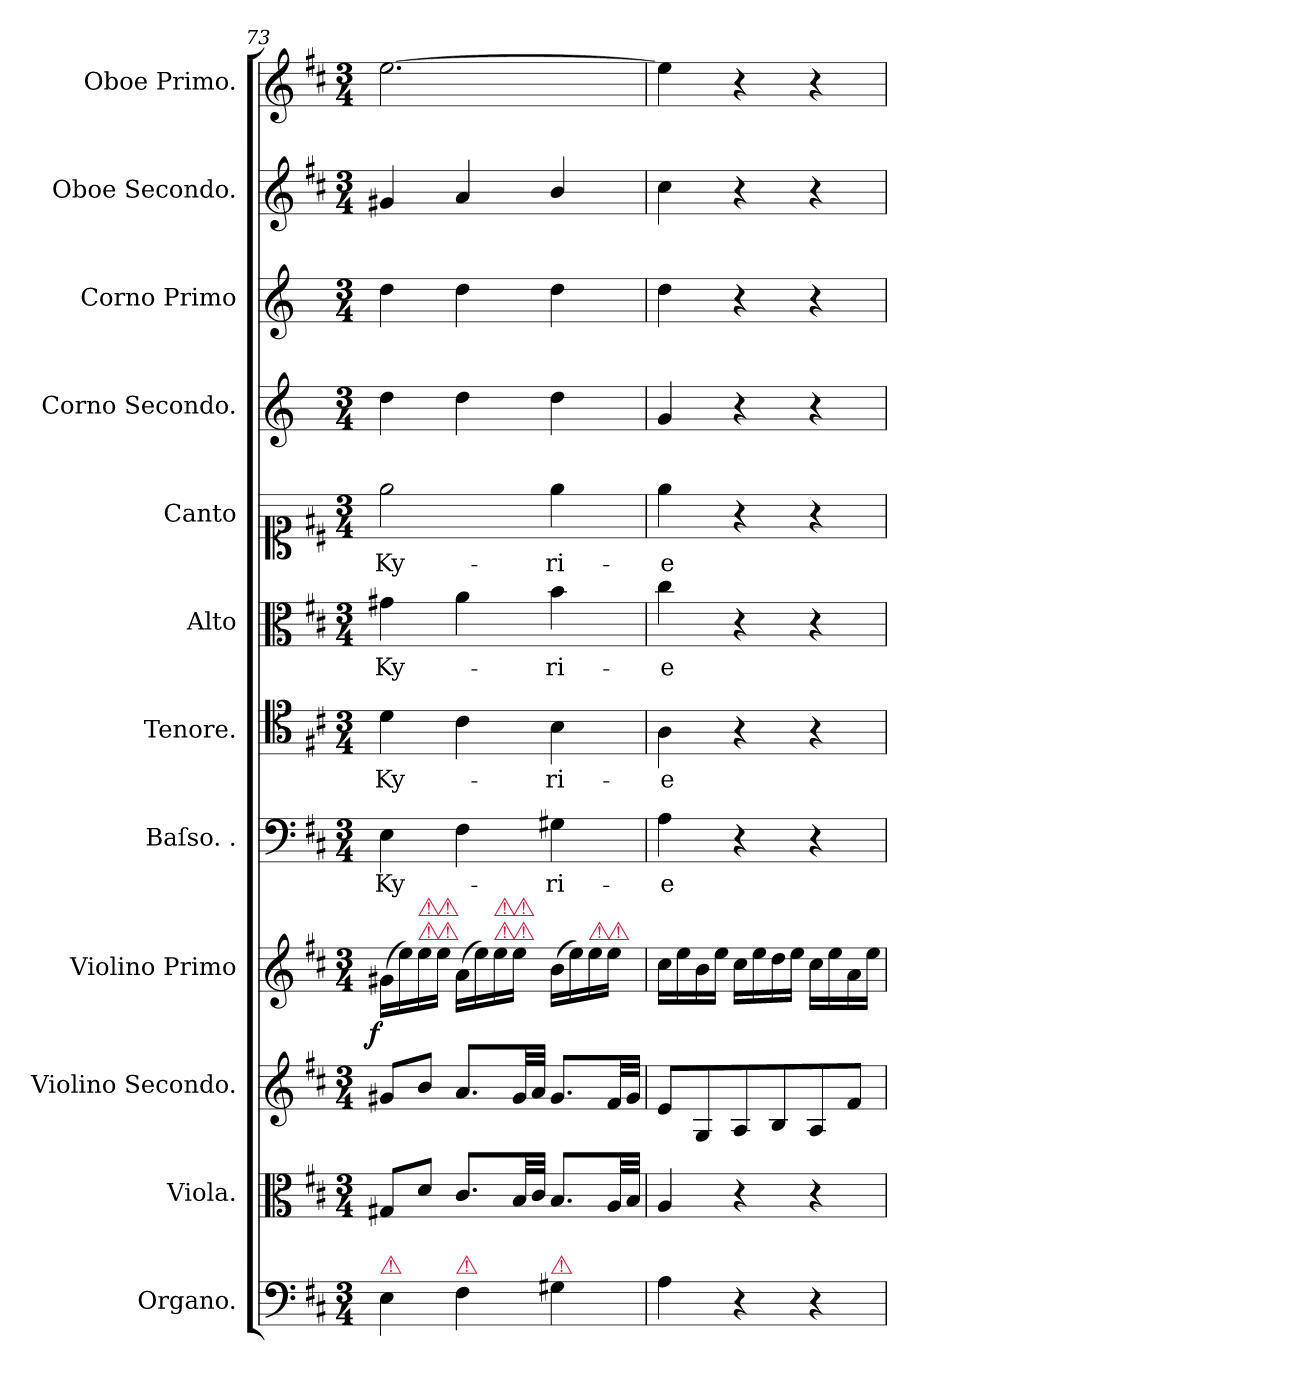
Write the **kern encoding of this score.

**kern	**kern	**kern	**kern	**dynam	**kern	**text	**kern	**text	**kern	**text	**kern	**text	**kern	**kern	**kern	**kern
*part12	*part11	*part10	*part9	*part9	*part8	*part8	*part7	*part7	*part6	*part6	*part5	*part5	*part4	*part3	*part2	*part1
*staff12	*staff11	*staff10	*staff9	*staff9	*staff8	*staff8	*staff7	*staff7	*staff6	*staff6	*staff5	*staff5	*staff4	*staff3	*staff2	*staff1
*I"Organo.	*I"Viola.	*I"Violino Secondo.	*I"Violino Primo	*	*I"Baſso. .	*	*I"Tenore.	*	*I"Alto	*	*I"Canto	*	*I"Corno Secondo.	*I"Corno Primo	*I"Oboe Secondo.	*I"Oboe Primo.
*I'org	*I'vla	*I'vl 2	*I'vl 1	*	*I'B	*	*I'T	*	*I'A	*	*	*	*I'cor 2	*I'cor 1	*I'ob 2	*I'ob 1
*clefF4	*clefC3	*clefG2	*clefG2	*	*clefF4	*	*clefC4	*	*clefC3	*	*clefC1	*	*clefG2	*clefG2	*clefG2	*clefG2
*	*	*	*	*	*	*	*	*	*	*	*	*	*ITrd6c10	*ITrd6c10	*	*
*k[f#c#]	*k[f#c#]	*k[f#c#]	*k[f#c#]	*	*k[f#c#]	*	*k[f#c#]	*	*k[f#c#]	*	*k[f#c#]	*	*k[f#c#]	*k[f#c#]	*k[f#c#]	*k[f#c#]
*M3/4	*M3/4	*M3/4	*M3/4	*	*M3/4	*	*M3/4	*	*M3/4	*	*M3/4	*	*M3/4	*M3/4	*M3/4	*M3/4
=73	=73	=73	=73	=73	=73	=73	=73	=73	=73	=73	=73	=73	=73	=73	=73	=73
!LO:TX:a:color=crimson:t=⚠	!	!	!	!	!	!	!	!	!	!	!	!	!	!	!	!
!	!	!	!	!LO:DY:b:rj	!	!	!	!	!	!	!	!	!	!	!	!
4E\	8G#X/L	8g#X/L	(>16g#X\LL	f	4E\	Ky-	4d\	Ky-	4g#X\	Ky-	2ee\	Ky-	4e\	4e\	4g#X/	[2.ee\
.	.	.	16ee\)	.	.	.	.	.	.	.	.	.	.	.	.	.
!	!	!	!LO:TX:a:color=crimson:t=⚠	!	!	!	!	!	!	!	!	!	!	!	!	!
!	!	!	!LO:TX:a:color=crimson:t=⚠	!	!	!	!	!	!	!	!	!	!	!	!	!
.	8d/J	8b/J	16ee\	.	.	.	.	.	.	.	.	.	.	.	.	.
!	!	!	!LO:TX:a:color=crimson:t=⚠	!	!	!	!	!	!	!	!	!	!	!	!	!
!	!	!	!LO:TX:a:color=crimson:t=⚠	!	!	!	!	!	!	!	!	!	!	!	!	!
.	.	.	16ee\JJ	.	.	.	.	.	.	.	.	.	.	.	.	.
!LO:TX:a:color=crimson:t=⚠	!	!	!	!	!	!	!	!	!	!	!	!	!	!	!	!
4F#\	8.c#/L	8.a/L	(>16a\LL	.	4F#\	.	4c#\	.	4a\	.	.	.	4e\	4e\	4a/	.
.	.	.	16ee\)	.	.	.	.	.	.	.	.	.	.	.	.	.
!	!	!	!LO:TX:a:color=crimson:t=⚠	!	!	!	!	!	!	!	!	!	!	!	!	!
!	!	!	!LO:TX:a:color=crimson:t=⚠	!	!	!	!	!	!	!	!	!	!	!	!	!
.	.	.	16ee\	.	.	.	.	.	.	.	.	.	.	.	.	.
!	!	!	!LO:TX:a:color=crimson:t=⚠	!	!	!	!	!	!	!	!	!	!	!	!	!
!	!	!	!LO:TX:a:color=crimson:t=⚠	!	!	!	!	!	!	!	!	!	!	!	!	!
.	32B/LL	32g#/LL	16ee\JJ	.	.	.	.	.	.	.	.	.	.	.	.	.
.	32c#/JJJ	32a/JJJ	.	.	.	.	.	.	.	.	.	.	.	.	.	.
!LO:TX:a:color=crimson:t=⚠	!	!	!	!	!	!	!	!	!	!	!	!	!	!	!	!
4G#X\	8.B/L	8.g#/L	(>16b\LL	.	4G#X\	-ri-	4B\	-ri-	4b\	-ri-	4ee\	-ri-	4e\	4e\	4b/	.
.	.	.	16ee\)	.	.	.	.	.	.	.	.	.	.	.	.	.
!	!	!	!LO:TX:a:color=crimson:t=⚠	!	!	!	!	!	!	!	!	!	!	!	!	!
.	.	.	16ee\	.	.	.	.	.	.	.	.	.	.	.	.	.
!	!	!	!LO:TX:a:color=crimson:t=⚠	!	!	!	!	!	!	!	!	!	!	!	!	!
.	32A/LL	32f#/LL	16ee\JJ	.	.	.	.	.	.	.	.	.	.	.	.	.
.	32B/JJJ	32g#/JJJ	.	.	.	.	.	.	.	.	.	.	.	.	.	.
=74	=74	=74	=74	=74	=74	=74	=74	=74	=74	=74	=74	=74	=74	=74	=74	=74
4A\	4A/	8e/L	16cc#\LL	.	4A\	-e	4A\	-e	4cc#\	-e	4ee\	-e	4A/	4e\	4cc#\	4ee\]
.	.	.	16ee\	.	.	.	.	.	.	.	.	.	.	.	.	.
.	.	8G/	16b\	.	.	.	.	.	.	.	.	.	.	.	.	.
.	.	.	16ee\JJ	.	.	.	.	.	.	.	.	.	.	.	.	.
4r	4r	8A/	16cc#\LL	.	4r	.	4r	.	4r	.	4r	.	4r	4r	4r	4r
.	.	.	16ee\	.	.	.	.	.	.	.	.	.	.	.	.	.
.	.	8B/	16dd\	.	.	.	.	.	.	.	.	.	.	.	.	.
.	.	.	16ee\JJ	.	.	.	.	.	.	.	.	.	.	.	.	.
4r	4r	8A/	16cc#\LL	.	4r	.	4r	.	4r	.	4r	.	4r	4r	4r	4r
.	.	.	16ee\	.	.	.	.	.	.	.	.	.	.	.	.	.
.	.	8f#/J	16a\	.	.	.	.	.	.	.	.	.	.	.	.	.
.	.	.	16ee\JJ	.	.	.	.	.	.	.	.	.	.	.	.	.
=	=	=	=	=	=	=	=	=	=	=	=	=	=	=	=	=
*-	*-	*-	*-	*-	*-	*-	*-	*-	*-	*-	*-	*-	*-	*-	*-	*-
